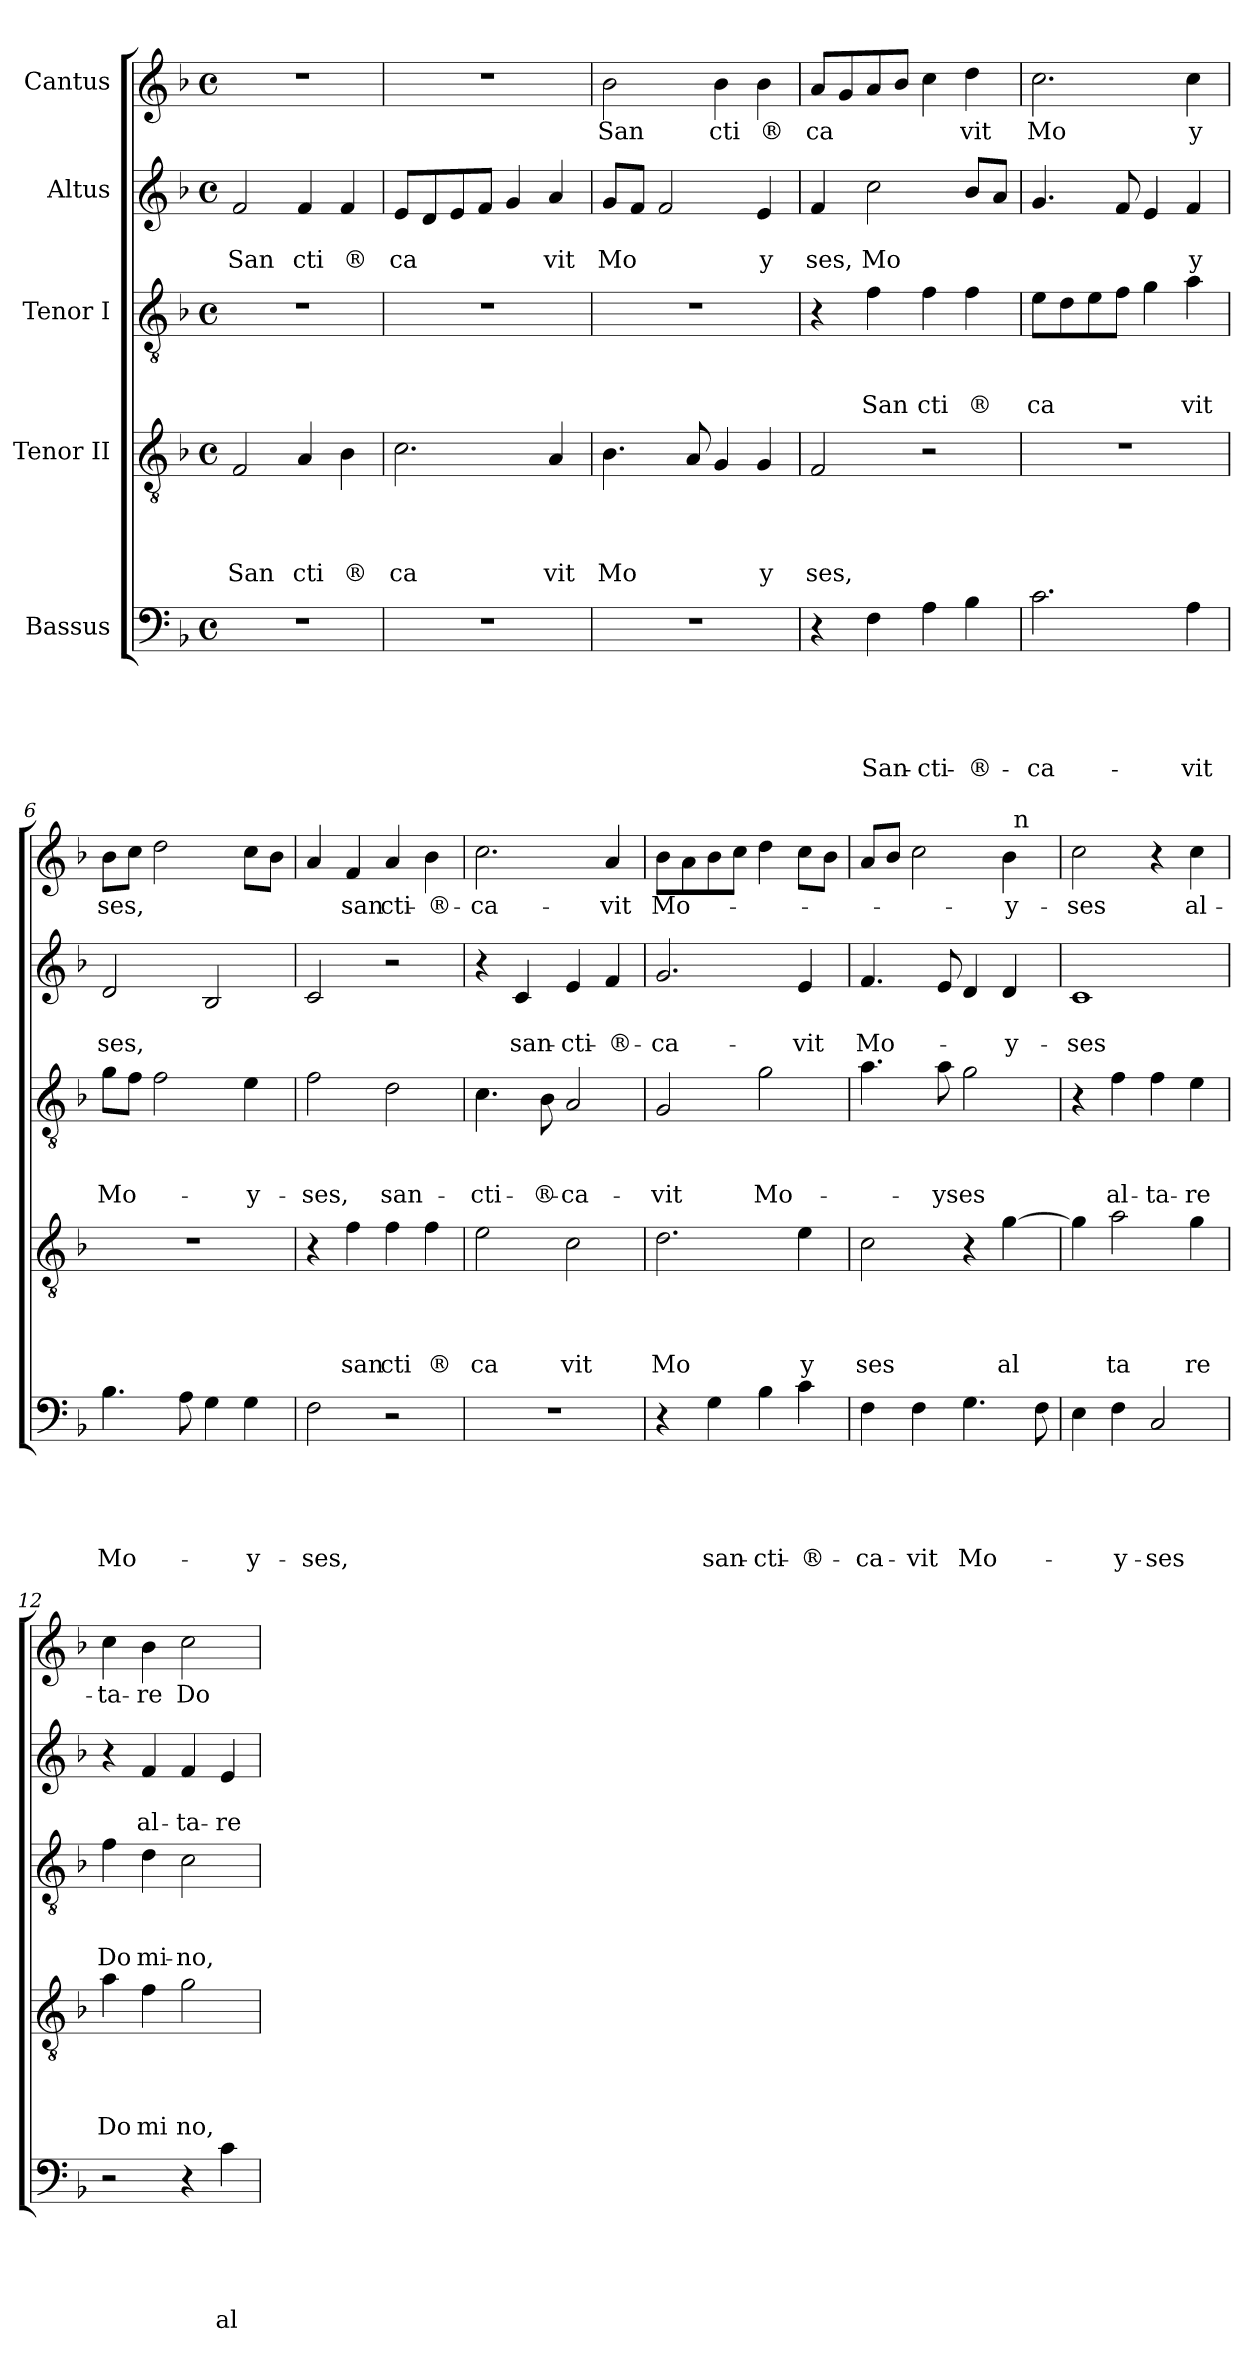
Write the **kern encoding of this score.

**kern	**text	**text	**text	**text	**text	**kern	**text	**text	**text	**text	**kern	**text	**text	**text	**kern	**text	**text	**kern	**text
*part5	*part5	*part5	*part5	*part5	*part5	*part4	*part4	*part4	*part4	*part4	*part3	*part3	*part3	*part3	*part2	*part2	*part2	*part1	*part1
*staff5	*staff5	*staff5	*staff5	*staff5	*staff5	*staff4	*staff4	*staff4	*staff4	*staff4	*staff3	*staff3	*staff3	*staff3	*staff2	*staff2	*staff2	*staff1	*staff1
*I"Bassus	*	*	*	*	*	*I"Tenor II	*	*	*	*	*I"Tenor I	*	*	*	*I"Altus	*	*	*I"Cantus	*
*clefF4	*	*	*	*	*	*clefGv2	*	*	*	*	*clefGv2	*	*	*	*clefG2	*	*	*clefG2	*
*k[b-]	*	*	*	*	*	*k[b-]	*	*	*	*	*k[b-]	*	*	*	*k[b-]	*	*	*k[b-]	*
*F:	*	*	*	*	*	*F:	*	*	*	*	*F:	*	*	*	*F:	*	*	*F:	*
*M4/4	*	*	*	*	*	*M4/4	*	*	*	*	*M4/4	*	*	*	*M4/4	*	*	*M4/4	*
*met(c)	*	*	*	*	*	*met(c)	*	*	*	*	*met(c)	*	*	*	*met(c)	*	*	*met(c)	*
=1	=1	=1	=1	=1	=1	=1	=1	=1	=1	=1	=1	=1	=1	=1	=1	=1	=1	=1	=1
!	!	!	!	!	!	!	!	!	!	!LO:LY:b	!	!	!	!	!	!	!LO:LY:b	!	!
1r	.	.	.	.	.	2F/	.	.	.	San	1r	.	.	.	2f/	.	San	1r	.
!	!	!	!	!	!	!	!	!	!	!LO:LY:b	!	!	!	!	!	!	!LO:LY:b	!	!
.	.	.	.	.	.	4A/	.	.	.	cti	.	.	.	.	4f/	.	cti	.	.
!	!	!	!	!	!	!	!	!	!	!LO:LY:b	!	!	!	!	!	!	!LO:LY:b	!	!
.	.	.	.	.	.	4B-\	.	.	.	®	.	.	.	.	4f/	.	®	.	.
=2	=2	=2	=2	=2	=2	=2	=2	=2	=2	=2	=2	=2	=2	=2	=2	=2	=2	=2	=2
!	!	!	!	!	!	!	!	!	!	!LO:LY:b	!	!	!	!	!	!	!LO:LY:b	!	!
1r	.	.	.	.	.	2.c\	.	.	.	ca	1r	.	.	.	8e/L	.	ca	1r	.
.	.	.	.	.	.	.	.	.	.	.	.	.	.	.	8d/	.	.	.	.
.	.	.	.	.	.	.	.	.	.	.	.	.	.	.	8e/	.	.	.	.
.	.	.	.	.	.	.	.	.	.	.	.	.	.	.	8f/J	.	.	.	.
.	.	.	.	.	.	.	.	.	.	.	.	.	.	.	4g/	.	.	.	.
!	!	!	!	!	!	!	!	!	!	!LO:LY:b	!	!	!	!	!	!	!LO:LY:b	!	!
.	.	.	.	.	.	4A/	.	.	.	vit	.	.	.	.	4a/	.	vit	.	.
=3	=3	=3	=3	=3	=3	=3	=3	=3	=3	=3	=3	=3	=3	=3	=3	=3	=3	=3	=3
!	!	!	!	!	!	!	!	!	!	!LO:LY:b	!	!	!	!	!	!	!LO:LY:b	!	!LO:LY:b
1r	.	.	.	.	.	4.B-\	.	.	.	Mo	1r	.	.	.	8g/L	.	Mo	2b-\	San
.	.	.	.	.	.	.	.	.	.	.	.	.	.	.	8f/J	.	.	.	.
.	.	.	.	.	.	.	.	.	.	.	.	.	.	.	2f/	.	.	.	.
.	.	.	.	.	.	8A/	.	.	.	.	.	.	.	.	.	.	.	.	.
!	!	!	!	!	!	!	!	!	!	!	!	!	!	!	!	!	!	!	!LO:LY:b
.	.	.	.	.	.	4G/	.	.	.	.	.	.	.	.	.	.	.	4b-\	cti
!	!	!	!	!	!	!	!	!	!	!LO:LY:b	!	!	!	!	!	!	!LO:LY:b	!	!LO:LY:b
.	.	.	.	.	.	4G/	.	.	.	y	.	.	.	.	4e/	.	y	4b-\	®
=4	=4	=4	=4	=4	=4	=4	=4	=4	=4	=4	=4	=4	=4	=4	=4	=4	=4	=4	=4
!	!	!	!	!	!	!	!	!	!	!LO:LY:b	!	!	!	!	!	!	!LO:LY:b	!	!LO:LY:b
4r	.	.	.	.	.	2F/	.	.	.	ses,	4r	.	.	.	4f/	.	ses,	8a/L	ca
.	.	.	.	.	.	.	.	.	.	.	.	.	.	.	.	.	.	8g/	.
!	!	!	!	!	!LO:LY:b	!	!	!	!	!	!	!	!	!LO:LY:b	!	!	!LO:LY:b	!	!
4F\	.	.	.	.	San-	.	.	.	.	.	4f\	.	.	San	2cc\	.	Mo	8a/	.
.	.	.	.	.	.	.	.	.	.	.	.	.	.	.	.	.	.	8b-/J	.
!	!	!	!	!	!LO:LY:b	!	!	!	!	!	!	!	!	!LO:LY:b	!	!	!	!	!
4A\	.	.	.	.	-cti-	2r	.	.	.	.	4f\	.	.	cti	.	.	.	4cc\	.
!	!	!	!	!	!LO:LY:b	!	!	!	!	!	!	!	!	!LO:LY:b	!	!	!	!	!LO:LY:b
4B-\	.	.	.	.	-®-	.	.	.	.	.	4f\	.	.	®	8b-/L	.	.	4dd\	vit
.	.	.	.	.	.	.	.	.	.	.	.	.	.	.	8a/J	.	.	.	.
=5	=5	=5	=5	=5	=5	=5	=5	=5	=5	=5	=5	=5	=5	=5	=5	=5	=5	=5	=5
!	!	!	!	!	!LO:LY:b	!	!	!	!	!	!	!	!	!LO:LY:b	!	!	!	!	!LO:LY:b
2.c\	.	.	.	.	-ca-	1r	.	.	.	.	8e\L	.	.	ca	4.g/	.	.	2.cc\	Mo
.	.	.	.	.	.	.	.	.	.	.	8d\	.	.	.	.	.	.	.	.
.	.	.	.	.	.	.	.	.	.	.	8e\	.	.	.	.	.	.	.	.
.	.	.	.	.	.	.	.	.	.	.	8f\J	.	.	.	8f/	.	.	.	.
.	.	.	.	.	.	.	.	.	.	.	4g\	.	.	.	4e/	.	.	.	.
!	!	!	!	!	!LO:LY:b	!	!	!	!	!	!	!	!	!LO:LY:b	!	!	!LO:LY:b	!	!LO:LY:b
4A\	.	.	.	.	-vit	.	.	.	.	.	4a\	.	.	vit	4f/	.	y	4cc\	y
!!LO:LB:g=z
=6	=6	=6	=6	=6	=6	=6	=6	=6	=6	=6	=6	=6	=6	=6	=6	=6	=6	=6	=6
!	!	!	!	!	!LO:LY:b	!	!	!	!	!	!	!	!	!LO:LY:b	!	!	!LO:LY:b	!	!LO:LY:b
4.B-\	.	.	.	.	Mo-	1r	.	.	.	.	8g\L	.	.	Mo-	2d/	.	ses,	8b-\L	ses,
.	.	.	.	.	.	.	.	.	.	.	8f\J	.	.	.	.	.	.	8cc\J	.
.	.	.	.	.	.	.	.	.	.	.	2f\	.	.	.	.	.	.	2dd\	.
8A\	.	.	.	.	.	.	.	.	.	.	.	.	.	.	.	.	.	.	.
4G\	.	.	.	.	.	.	.	.	.	.	.	.	.	.	2B-/	.	.	.	.
!	!	!	!	!	!LO:LY:b	!	!	!	!	!	!	!	!	!LO:LY:b	!	!	!	!	!
4G\	.	.	.	.	-y-	.	.	.	.	.	4e\	.	.	-y-	.	.	.	8cc\L	.
.	.	.	.	.	.	.	.	.	.	.	.	.	.	.	.	.	.	8b-\J	.
=7	=7	=7	=7	=7	=7	=7	=7	=7	=7	=7	=7	=7	=7	=7	=7	=7	=7	=7	=7
!	!	!	!	!	!LO:LY:b	!	!	!	!	!	!	!	!	!LO:LY:b	!	!	!	!	!
2F\	.	.	.	.	-ses,	4r	.	.	.	.	2f\	.	.	-ses,	2c/	.	.	4a/	.
!	!	!	!	!	!	!	!	!	!	!LO:LY:b	!	!	!	!	!	!	!	!	!LO:LY:b
.	.	.	.	.	.	4f\	.	.	.	san	.	.	.	.	.	.	.	4f/	san
!	!	!	!	!	!	!	!	!	!	!LO:LY:b	!	!	!	!LO:LY:b	!	!	!	!	!LO:LY:b
2r	.	.	.	.	.	4f\	.	.	.	cti	2d\	.	.	san-	2r	.	.	4a/	cti-
!	!	!	!	!	!	!	!	!	!	!LO:LY:b	!	!	!	!	!	!	!	!	!LO:LY:b
.	.	.	.	.	.	4f\	.	.	.	®	.	.	.	.	.	.	.	4b-\	-®-
=8	=8	=8	=8	=8	=8	=8	=8	=8	=8	=8	=8	=8	=8	=8	=8	=8	=8	=8	=8
!	!	!	!	!	!	!	!	!	!	!LO:LY:b	!	!	!	!LO:LY:b	!	!	!	!	!LO:LY:b
1r	.	.	.	.	.	2e\	.	.	.	ca	4.c\	.	.	-cti-	4r	.	.	2.cc\	-ca-
!	!	!	!	!	!	!	!	!	!	!	!	!	!	!	!	!	!LO:LY:b	!	!
.	.	.	.	.	.	.	.	.	.	.	.	.	.	.	4c/	.	san-	.	.
!	!	!	!	!	!	!	!	!	!	!	!	!	!	!LO:LY:b	!	!	!	!	!
.	.	.	.	.	.	.	.	.	.	.	8B-\	.	.	-®-	.	.	.	.	.
!	!	!	!	!	!	!	!	!	!	!LO:LY:b	!	!	!	!LO:LY:b	!	!	!LO:LY:b	!	!
.	.	.	.	.	.	2c\	.	.	.	vit	2A/	.	.	-ca-	4e/	.	-cti-	.	.
!	!	!	!	!	!	!	!	!	!	!	!	!	!	!	!	!	!LO:LY:b	!	!LO:LY:b
.	.	.	.	.	.	.	.	.	.	.	.	.	.	.	4f/	.	-®-	4a/	-vit
=9	=9	=9	=9	=9	=9	=9	=9	=9	=9	=9	=9	=9	=9	=9	=9	=9	=9	=9	=9
!	!	!	!	!	!	!	!	!	!	!LO:LY:b	!	!	!	!LO:LY:b	!	!	!LO:LY:b	!	!LO:LY:b
4r	.	.	.	.	.	2.d\	.	.	.	Mo	2G/	.	.	-vit	2.g/	.	-ca-	8b-\L	Mo-
.	.	.	.	.	.	.	.	.	.	.	.	.	.	.	.	.	.	8a\	.
!	!	!	!	!	!LO:LY:b	!	!	!	!	!	!	!	!	!	!	!	!	!	!
4G\	.	.	.	.	san-	.	.	.	.	.	.	.	.	.	.	.	.	8b-\	.
.	.	.	.	.	.	.	.	.	.	.	.	.	.	.	.	.	.	8cc\J	.
!	!	!	!	!	!LO:LY:b	!	!	!	!	!	!	!	!	!LO:LY:b	!	!	!	!	!
4B-\	.	.	.	.	-cti-	.	.	.	.	.	2g\	.	.	Mo-	.	.	.	4dd\	.
!	!	!	!	!	!LO:LY:b	!	!	!	!	!LO:LY:b	!	!	!	!	!	!	!LO:LY:b	!	!
4c\	.	.	.	.	-®-	4e\	.	.	.	y	.	.	.	.	4e/	.	-vit	8cc\L	.
.	.	.	.	.	.	.	.	.	.	.	.	.	.	.	.	.	.	8b-\J	.
=10	=10	=10	=10	=10	=10	=10	=10	=10	=10	=10	=10	=10	=10	=10	=10	=10	=10	=10	=10
!	!	!	!	!	!LO:LY:b	!	!	!	!	!LO:LY:b	!	!	!	!	!	!	!LO:LY:b	!	!
*	*	*	*	*	*	*	*	*	*	*	*	*	*	*	*	*	*	*^	*
4F\	.	.	.	.	-ca-	2c\	.	.	.	ses	4.a\	.	.	.	4.f/	.	Mo-	8a/L	2ryy	.
.	.	.	.	.	.	.	.	.	.	.	.	.	.	.	.	.	.	8b-/J	.	.
!	!	!	!	!	!LO:LY:b	!	!	!	!	!	!	!	!	!	!	!	!	!	!	!
4F\	.	.	.	.	-vit	.	.	.	.	.	.	.	.	.	.	.	.	2cc\	.	.
!	!	!	!	!	!	!	!	!	!	!	!	!	!	!LO:LY:b	!	!	!	!	!	!
.	.	.	.	.	.	.	.	.	.	.	8a\	.	.	-yses	8e/	.	.	.	.	.
!	!	!	!	!	!LO:LY:b	!	!	!	!	!	!	!	!	!	!	!	!	!	!	!
4.G\	.	.	.	.	Mo-	4r	.	.	.	.	2g\	.	.	.	4d/	.	.	.	4ryy	.
!	!	!	!	!	!	!	!	!	!	!LO:LY:b	!	!	!	!	!	!	!LO:LY:b	!	!	!LO:LY:b
.	.	.	.	.	.	[>4g\	.	.	.	al	.	.	.	.	4d/	.	-y-	4b-\	32ryy	-y-
!	!	!	!	!	!	!	!	!	!	!	!	!	!	!	!	!	!	!	!LO:TX:a:t=n	!
.	.	.	.	.	.	.	.	.	.	.	.	.	.	.	.	.	.	.	8..ryy	.
8F\	.	.	.	.	.	.	.	.	.	.	.	.	.	.	.	.	.	.	.	.
=11	=11	=11	=11	=11	=11	=11	=11	=11	=11	=11	=11	=11	=11	=11	=11	=11	=11	=11	=11	=11
!	!	!	!	!	!	!	!	!	!	!	!	!	!	!	!	!	!LO:LY:b	!	!	!LO:LY:b
*	*	*	*	*	*	*	*	*	*	*	*	*	*	*	*	*	*	*v	*v	*
4E\	.	.	.	.	.	4g\]	.	.	.	.	4r	.	.	.	1c	.	-ses	2cc\	-ses
!	!	!	!	!	!LO:LY:b	!	!	!	!	!LO:LY:b	!	!	!	!LO:LY:b	!	!	!	!	!
4F\	.	.	.	.	-y-	2a\	.	.	.	ta	4f\	.	.	al-	.	.	.	.	.
!	!	!	!	!	!LO:LY:b	!	!	!	!	!	!	!	!	!LO:LY:b	!	!	!	!	!
2C/	.	.	.	.	-ses	.	.	.	.	.	4f\	.	.	-ta-	.	.	.	4r	.
!	!	!	!	!	!	!	!	!	!	!LO:LY:b	!	!	!	!LO:LY:b	!	!	!	!	!LO:LY:b
.	.	.	.	.	.	4g\	.	.	.	re	4e\	.	.	-re	.	.	.	4cc\	al-
=12	=12	=12	=12	=12	=12	=12	=12	=12	=12	=12	=12	=12	=12	=12	=12	=12	=12	=12	=12
!	!	!	!	!	!	!	!	!	!	!LO:LY:b	!	!	!	!LO:LY:b	!	!	!	!	!LO:LY:b
2r	.	.	.	.	.	4a\	.	.	.	Do	4f\	.	.	Do	4r	.	.	4cc\	-ta-
!	!	!	!	!	!	!	!	!	!	!LO:LY:b	!	!	!	!LO:LY:b	!	!	!LO:LY:b	!	!LO:LY:b
.	.	.	.	.	.	4f\	.	.	.	mi	4d\	.	.	mi-	4f/	.	al-	4b-\	-re
!	!	!	!	!	!	!	!	!	!	!LO:LY:b	!	!	!	!LO:LY:b	!	!	!LO:LY:b	!	!LO:LY:b
4r	.	.	.	.	.	2g\	.	.	.	no,	2c\	.	.	-no,	4f/	.	-ta-	2cc\	Do-
!	!	!	!	!	!LO:LY:b	!	!	!	!	!	!	!	!	!	!	!	!LO:LY:b	!	!
4c\	.	.	.	.	al-	.	.	.	.	.	.	.	.	.	4e/	.	-re	.	.
=	=	=	=	=	=	=	=	=	=	=	=	=	=	=	=	=	=	=	=
*-	*-	*-	*-	*-	*-	*-	*-	*-	*-	*-	*-	*-	*-	*-	*-	*-	*-	*-	*-
